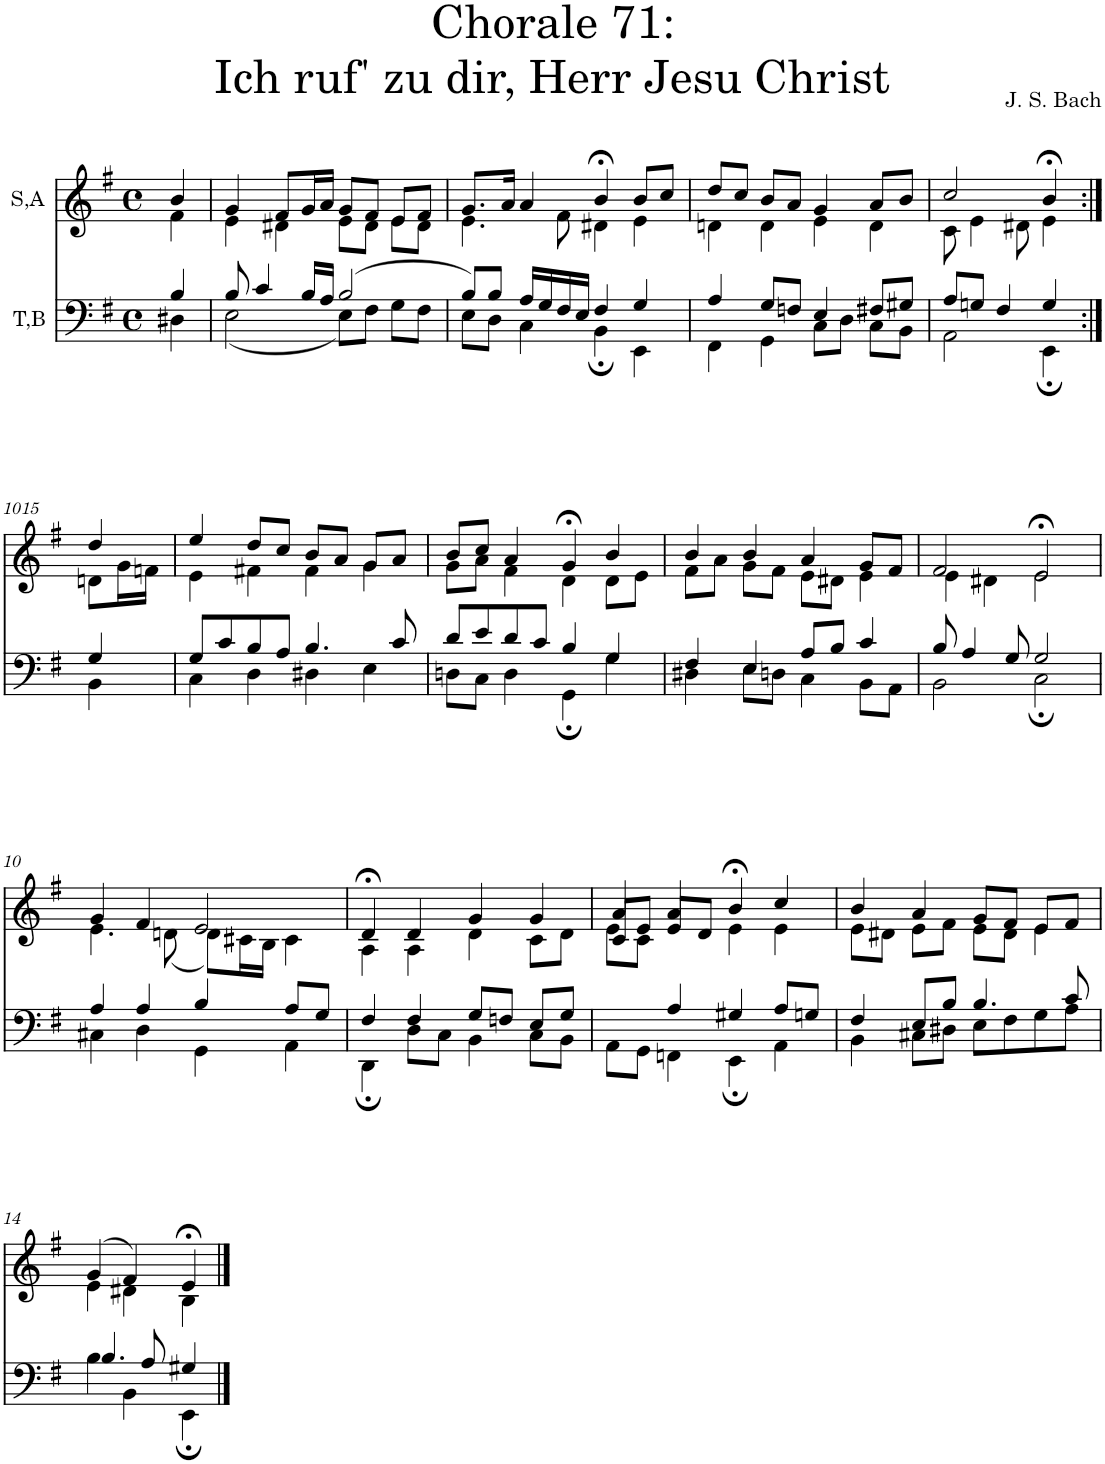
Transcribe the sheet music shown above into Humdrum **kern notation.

**kern	**kern
*part2	*part1
*staff2	*staff1
*I"T,B	*I"S,A
*clefF4	*clefG2
*k[f#]	*k[f#]
*M4/4	*M4/4
*met(c)	*met(c)
=	=
*^	*^
4B/	4D#X\	4b/	4f#\
=1	=1	=1	=1
8B/	(<2E\	4g/	4e\
4c/	.	.	.
.	.	8f#/L	4d#X\
16B/LL	.	16g/L	.
16A/JJ	.	16a/JJ	.
(>2B/	8E\L)	8g/L	8e\L
.	8F#\J	8f#/J	8d#\J
.	8G\L	8e/L	8e\L
.	8F#\J	8f#/J	8d#\J
=2	=2	=2	=2
8B/L)	8E\L	8.g/L	4.e\
8B/J	8D\J	.	.
.	.	16a/Jk	.
16A/LL	4C\	4a/	.
16G/	.	.	.
16F#/	.	.	8f#\
16E/JJ	.	.	.
4F#/	4BB;\	4b;</	4d#X\
4G/	4EE\	8b/L	4e\
.	.	8cc/J	.
=3	=3	=3	=3
4A/	4FF#\	8dd/L	4dn\
.	.	8cc/J	.
8G/L	4GG\	8b/L	4d\
8Fn/J	.	8a/J	.
4E/	8C\L	4g/	4e\
.	8D\J	.	.
8F#X/L	8C\L	8a/L	4d\
8G#X/J	8BB\J	8b/J	.
=1014	=1014	=1014	=1014
8A/L	2AA\	2cc/	8c\
8Gn/J	.	.	4e\
4F#/	.	.	.
.	.	.	8d#X\
4G/	4EE;\	4b;</	4e\
!!LO:LB:g=z	!!
=1015:|!	=1015:|!	=1015:|!	=1015:|!
4G/	4BB\	4dd/	8dn\L
.	.	.	16g\L
.	.	.	16fn\JJ
=6	=6	=6	=6
8G/L	4C\	4ee/	4e\
8c/	.	.	.
8B/	4D\	8dd/L	4f#X\
8A/J	.	8cc/J	.
4.B/	4D#X\	8b/L	4f#\
.	.	8a/J	.
.	4E\	8g/L	4g\
8c/	.	8a/J	.
=7	=7	=7	=7
8d/L	8Dn\L	8b/L	8g\L
8e/	8C\J	8cc/J	8a\J
8d/	4D\	4a/	4f#\
8c/J	.	.	.
4B/	4GG;\	4g;</	4d\
4G/	4G\	4b/	8d\L
.	.	.	8e\J
=8	=8	=8	=8
4F#/	4D#X\	4b/	8f#\L
.	.	.	8a\J
4E/	8E\L	4b/	8g\L
.	8Dn\J	.	8f#\J
8A/L	4C\	4a/	8e\L
8B/J	.	.	8d#X\J
4c/	8BB\L	8g/L	4e\
.	8AA\J	8f#/J	.
=9	=9	=9	=9
8B/	2BB\	2f#/	4e\
4A/	.	.	.
.	.	.	4d#X\
8G/	.	.	.
2G/	2C;\	2e/	2e;<\
!!LO:LB:g=z	!!
=10	=10	=10	=10
4A/	4C#X\	4g/	4.e\
4A/	4D\	4f#/	.
.	.	.	(<8dn\
4B/	4GG\	2e/	8d\L)
.	.	.	16c#X\L
.	.	.	16B\JJ
8A/L	4AA\	.	4c#\
8G/J	.	.	.
=11	=11	=11	=11
4F#/	4DD;\	4d;</	4A\
4F#/	8D\L	4d/	4A\
.	8C\J	.	.
8G/L	4BB\	4g/	4d\
8Fn/J	.	.	.
8E/L	8C\L	4g/	8c\L
8G/J	8BB\J	.	8d\J
=12	=12	=12	=12
*	*^	*^	*^
2ryy	8AA\L	4ryy	4a/	8e\L	8c/L	4ryy
.	8GG\J	.	.	8c\J	8e/J	.
.	4FFn\	4A/	4a/	4ryy	8e/L	4ryy
.	.	.	.	.	8d/J	.
4G#X/	4EE;\	2ryy	4b;</	4e\	2ryy	2ryy
8A/L	4AA\	.	4cc/	4e\	.	.
8Gn/J	.	.	.	.	.	.
*	*v	*v	*	*	*	*
*	*	*	*v	*v	*v
=13	=13	=13	=13
4F#/	4BB\	4b/	8e\L
.	.	.	8d#X\J
8E/L	8C#X\L	4a/	8e\L
8B/J	8D#X\J	.	8f#\J
4.B/	8E\L	8g/L	8e\L
.	8F#\	8f#/J	8d#\J
.	8G\	8e/L	4e\
8c/	8A\J	8f#/J	.
!!LO:LB:g=z	!!
=14	=14	=14	=14
4.B/	4B\	(>4g/	4e\
.	4BB\	4f#/)	4d#X\
8A/	.	.	.
4G#X/	4EE;\	4e;</	4B\
*v	*v	*	*
*	*v	*v
==	==
*-	*-
